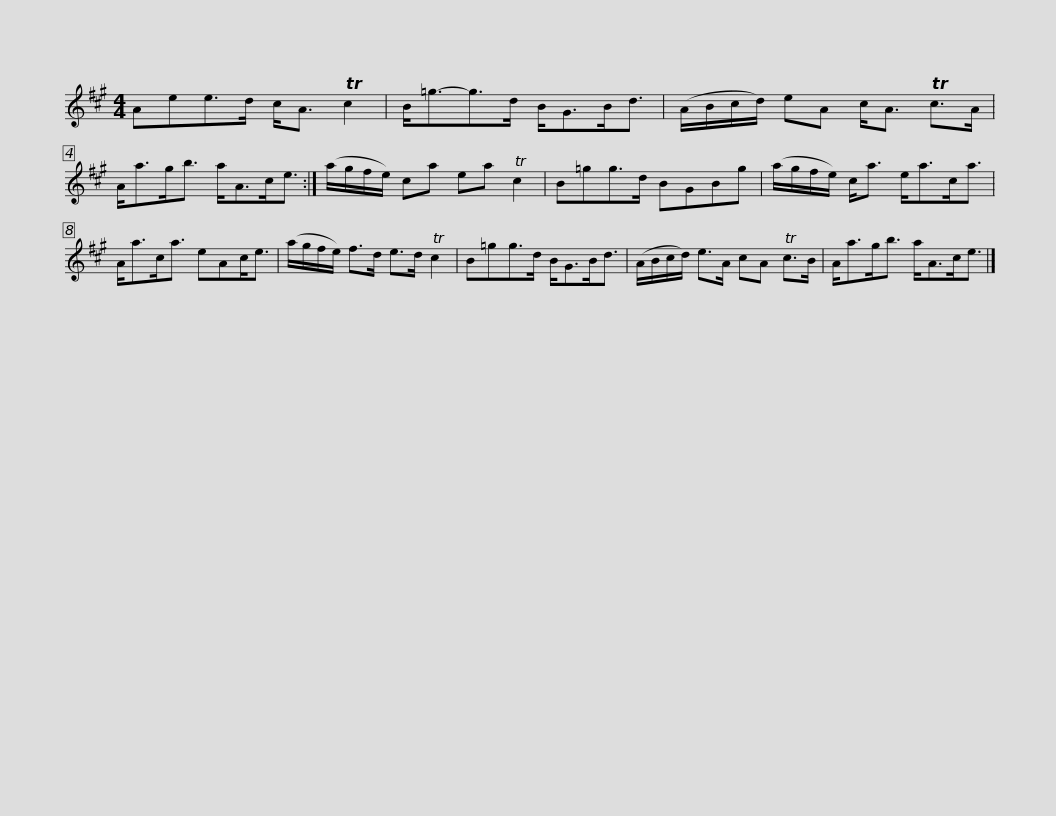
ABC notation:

X:1
L:1/8
M:4/4
I:linebreak $
K:A
V:1 treble
V:1
 Aee>d c<A Tc2 | B<=g-g>d B<GB<d | (A/B/c/d/) eA c<A Tc>A | A<ag<b a<Ac<e :|$ (a/g/f/e/) ca ea Tc2 | %5
 B=gg>d BGBg | (a/g/f/e/) c<a e<ac<a | A<ac<a eAc<e |$ (a/g/f/e/) f>d e>d Tc2 | B=gg>d B<GB<d | %10
 (A/B/c/d/) e>A cA Tc>B | A<ag<b a<Ac<e |] %12
